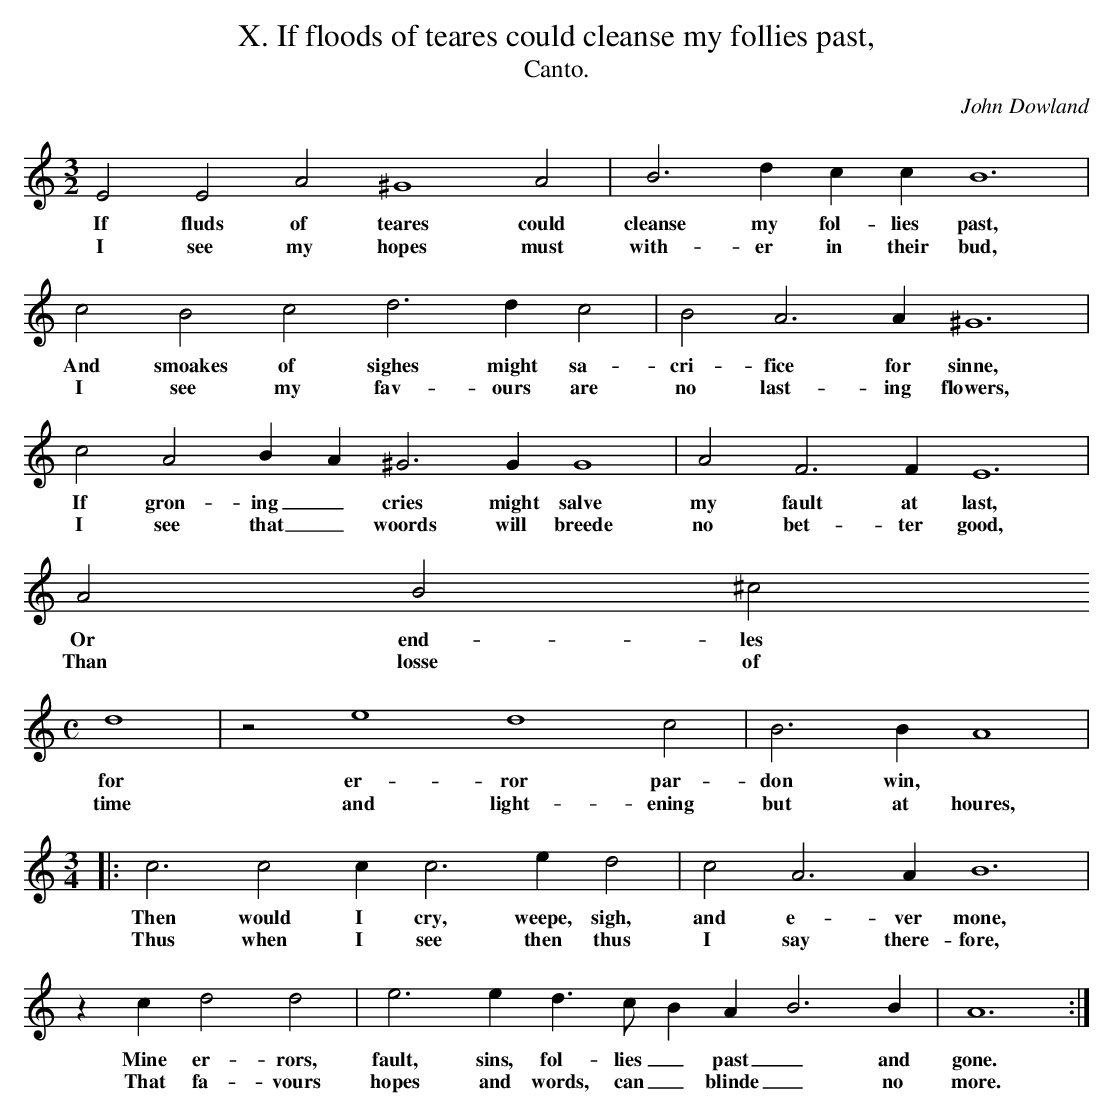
X:1
T:X. If floods of teares could cleanse my follies past,
T: Canto.
C: John Dowland
L:1/2
M:3/2
K:A min
E E A ^G2 A | B > d c/ c/ B3 |
w:If fluds of teares could cleanse my fol- lies past,
w:I see my hopes must with- er in their bud,
c B c d > d c | B A > A ^G3 |
w:And smoakes of sighes might sa- cri- fice for sinne,
w:I see my fav- ours are no last- ing flowers,
c A B/ A/ ^G > G G2 | A F > F E3 |
w:If gron- ing _ cries might salve my fault at last,
w:I see that _ woords will breede no bet- ter good,
A B ^c
w:Or end- les mone,
w:Than losse of
M:C
L:1/2
d2 | z e2 d2 c | B > B A2 |
w:for er- ror par- don win,
w:time and light- ening but at houres,
M:3/4
L:1/2
|:c3/2 c c/ c > e d | c A > A B3 |
w:Then would I cry, weepe, sigh, and e- ver mone,
w:Thus when I see then thus I say there- fore,
z/ c/ d d | e > e d3/4 c// B/ A/ B > B | A3 :|
w:Mine er- rors, fault, sins, fol- lies _ past _ and gone.
w:That fa- vours hopes and words, can _ blinde _ no more.
